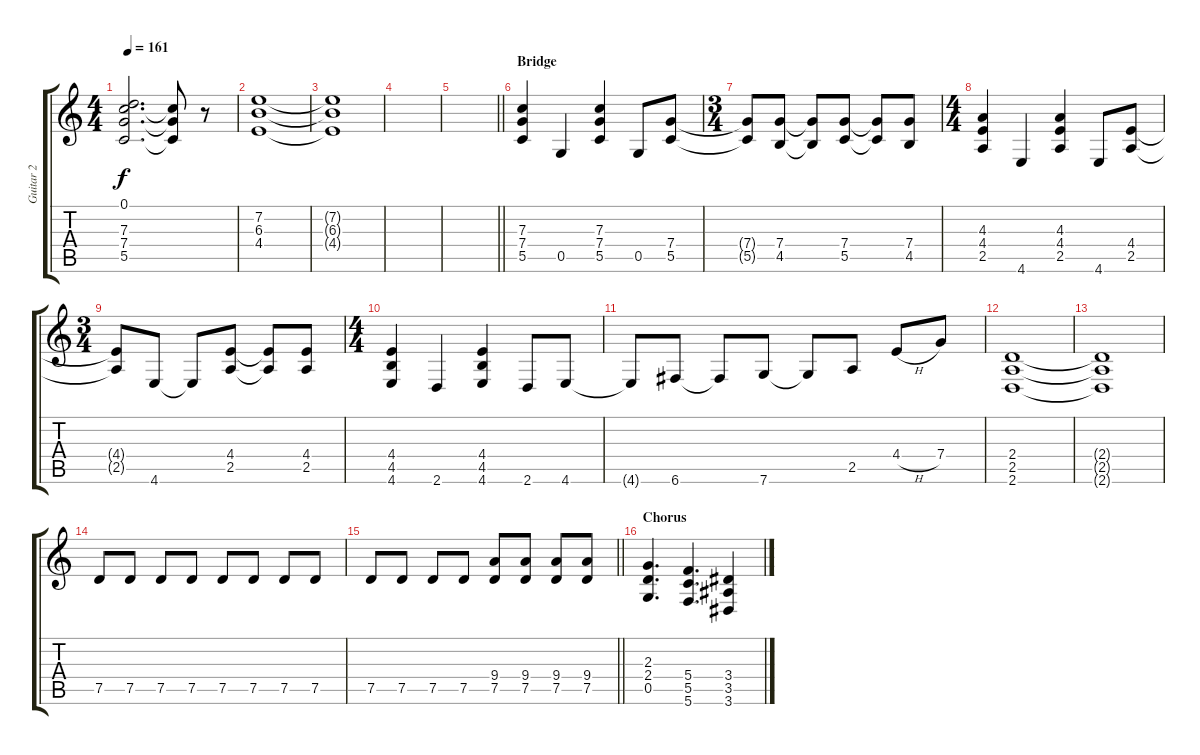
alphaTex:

\track ("Guitar 2" "Guitar 2") {instrument overdrivenguitar}
\staff {score tabs}
\tuning (D4 A3 F3 C3 G2 C2) {hide}
\ts (4 4)
\tempo 161
\clef g2
\ks c
(0.1 7.3{t} 7.4{t} 5.5{t}).2{d dy f} (7.3{t} 7.4{t} 5.5{t}).8 r.8{volume 13} |
(7.2 6.3 4.4).1{volume 0} |
(7.2{t} 6.3{t} 4.4{t}).1 |
|
\barLineRight lightlight
|
\section ("" "Bridge")
(7.3 7.4 5.5).4{volume 12} 0.5.4 (7.3 7.4 5.5).4 0.5.8 (7.4 5.5).8 |
\ts (3 4)
(7.4{t} 5.5{t}).8 (7.4 4.5).8 (7.4{t} 4.5{t}).8 (7.4 5.5).8 (7.4{t} 5.5{t}).8 (7.4 4.5).8 |
\ts (4 4)
(4.3 4.4 2.5).4 4.6.4 (4.3 4.4 2.5).4 4.6.8 (4.4 2.5).8 |
\ts (3 4)
(4.4{t} 2.5{t}).8 4.6.8 4.6{t}.8 (4.4 2.5).8 (4.4{t} 2.5{t}).8 (4.4 2.5).8 |
\ts (4 4)
(4.4 4.5 4.6).4 2.6.4 (4.4 4.5 4.6).4 2.6.8 4.6.8 |
4.6{t}.8 6.6.8 6.6{t}.8 7.6.8 7.6{t}.8 2.5.8 4.4{h}.8 7.4.8 |
(2.4 2.5 2.6).1 |
(2.4{t} 2.5{t} 2.6{t}).1 |
7.5.8 7.5.8 7.5.8 7.5.8 7.5.8 7.5.8 7.5.8 7.5.8 |
\barLineRight lightlight
7.5.8 7.5.8 7.5.8 7.5.8 (9.4 7.5).8 (9.4 7.5).8 (9.4 7.5).8 (9.4 7.5).8 |
\section ("" "Chorus")
(2.3 2.4 0.5).4{d} (5.4 5.5 5.6).4{d} (3.4 3.5 3.6).4
